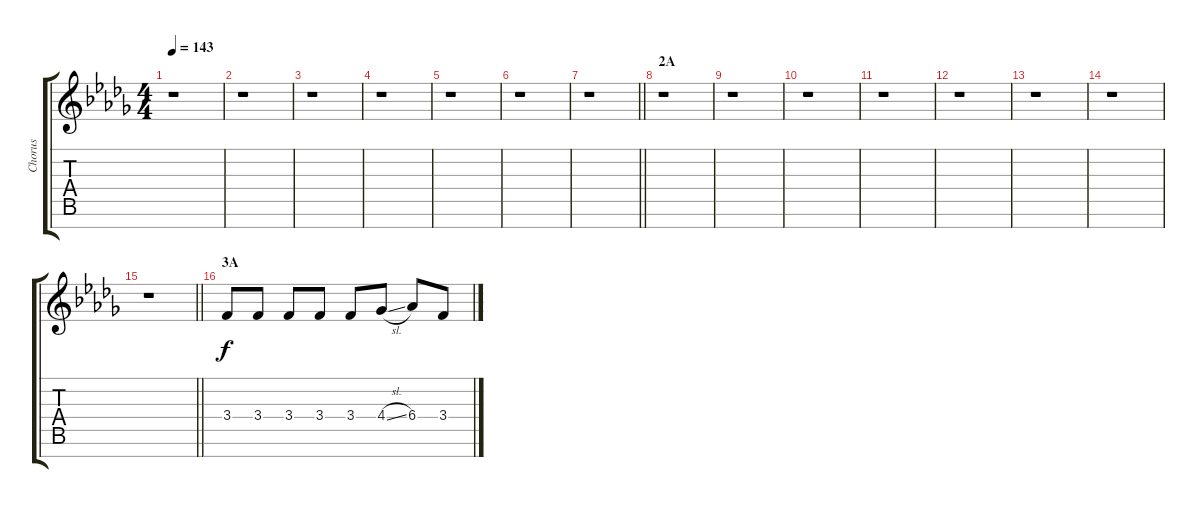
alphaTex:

\track ("Chorus" "Chorus") {instrument voiceoohs}
\staff {score tabs}
\tuning (E5 B4 G4 D4 A3 E3 B2) {hide}
\ts (4 4)
\tempo 143
\clef g2
\ks db
r.1{dy f} |
r.1 |
r.1 |
r.1 |
r.1 |
r.1 |
\barLineRight lightlight
r.1 |
\section ("" "2A")
r.1 |
r.1 |
r.1 |
r.1 |
r.1 |
r.1 |
r.1 |
\barLineRight lightlight
r.1 |
\section ("" "3A")
3.4.8 3.4.8 3.4.8 3.4.8 3.4.8 4.4{sl}.8 6.4.8 3.4.8
